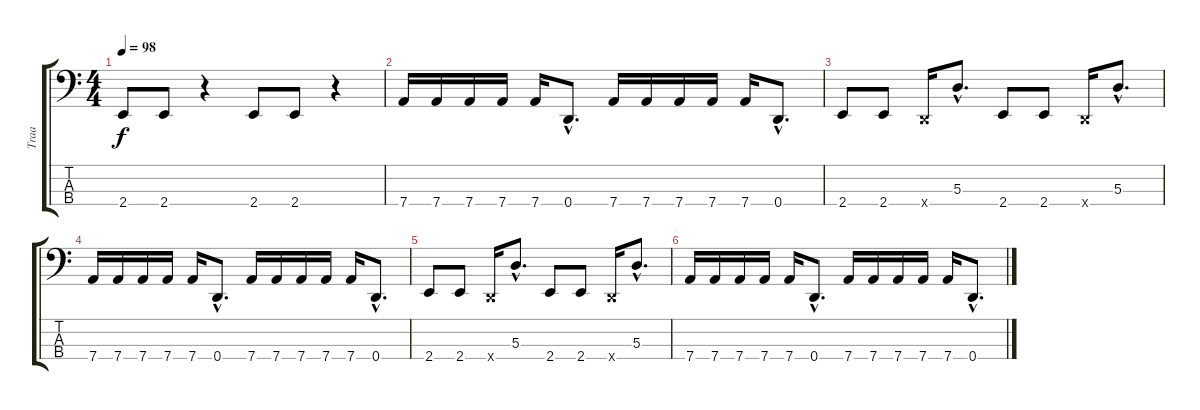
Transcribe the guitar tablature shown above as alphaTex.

\track ("Traa" "Traa") {instrument electricbassfinger}
\staff {score tabs}
\tuning (G2 D2 A1 D1) {hide}
\ts (4 4)
\tempo 98
\clef f4
\ks c
2.4.8{dy f} 2.4.8 r.4 2.4.8 2.4.8 r.4 |
7.4.16 7.4.16 7.4.16 7.4.16 7.4.16 0.4{hac}.8{d} 7.4.16 7.4.16 7.4.16 7.4.16 7.4.16 0.4{hac}.8{d} |
2.4.8 2.4.8 0.4{x}.16 5.3{hac}.8{d} 2.4.8 2.4.8 0.4{x}.16 5.3{hac}.8{d} |
7.4.16 7.4.16 7.4.16 7.4.16 7.4.16 0.4{hac}.8{d} 7.4.16 7.4.16 7.4.16 7.4.16 7.4.16 0.4{hac}.8{d} |
2.4.8 2.4.8 0.4{x}.16 5.3{hac}.8{d} 2.4.8 2.4.8 0.4{x}.16 5.3{hac}.8{d} |
7.4.16 7.4.16 7.4.16 7.4.16 7.4.16 0.4{hac}.8{d} 7.4.16 7.4.16 7.4.16 7.4.16 7.4.16 0.4{hac}.8{d}
